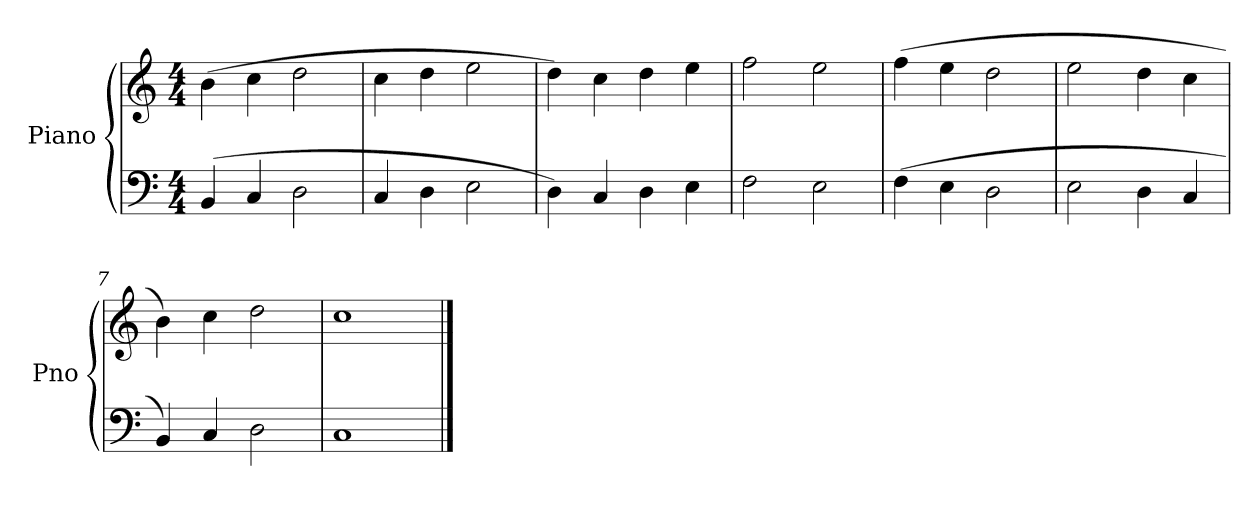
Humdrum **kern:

**kern	**kern
*part2	*part1
*staff2	*staff1
*I"Piano	*I"Piano
*I'Pno	*I'Pno
*clefF4	*clefG2
*M4/4	*M4/4
*MM96	*MM96
=1	=1
(4BB/	(4b\
4C/	4cc\
2D\	2dd\
=2	=2
4C/	4cc\
4D\	4dd\
2E\	2ee\
=3	=3
4D\)	4dd\)
4C/	4cc\
4D\	4dd\
4E\	4ee\
=4	=4
2F\	2ff\
2E\	2ee\
!!LO:LB:g=z
=5	=5
(4F\	(4ff\
4E\	4ee\
2D\	2dd\
=6	=6
2E\	2ee\
4D\	4dd\
4C/	4cc\
=7	=7
4BB/)	4b\)
4C/	4cc\
2D\	2dd\
=8	=8
1C/	1cc/
==	==
*-	*-
